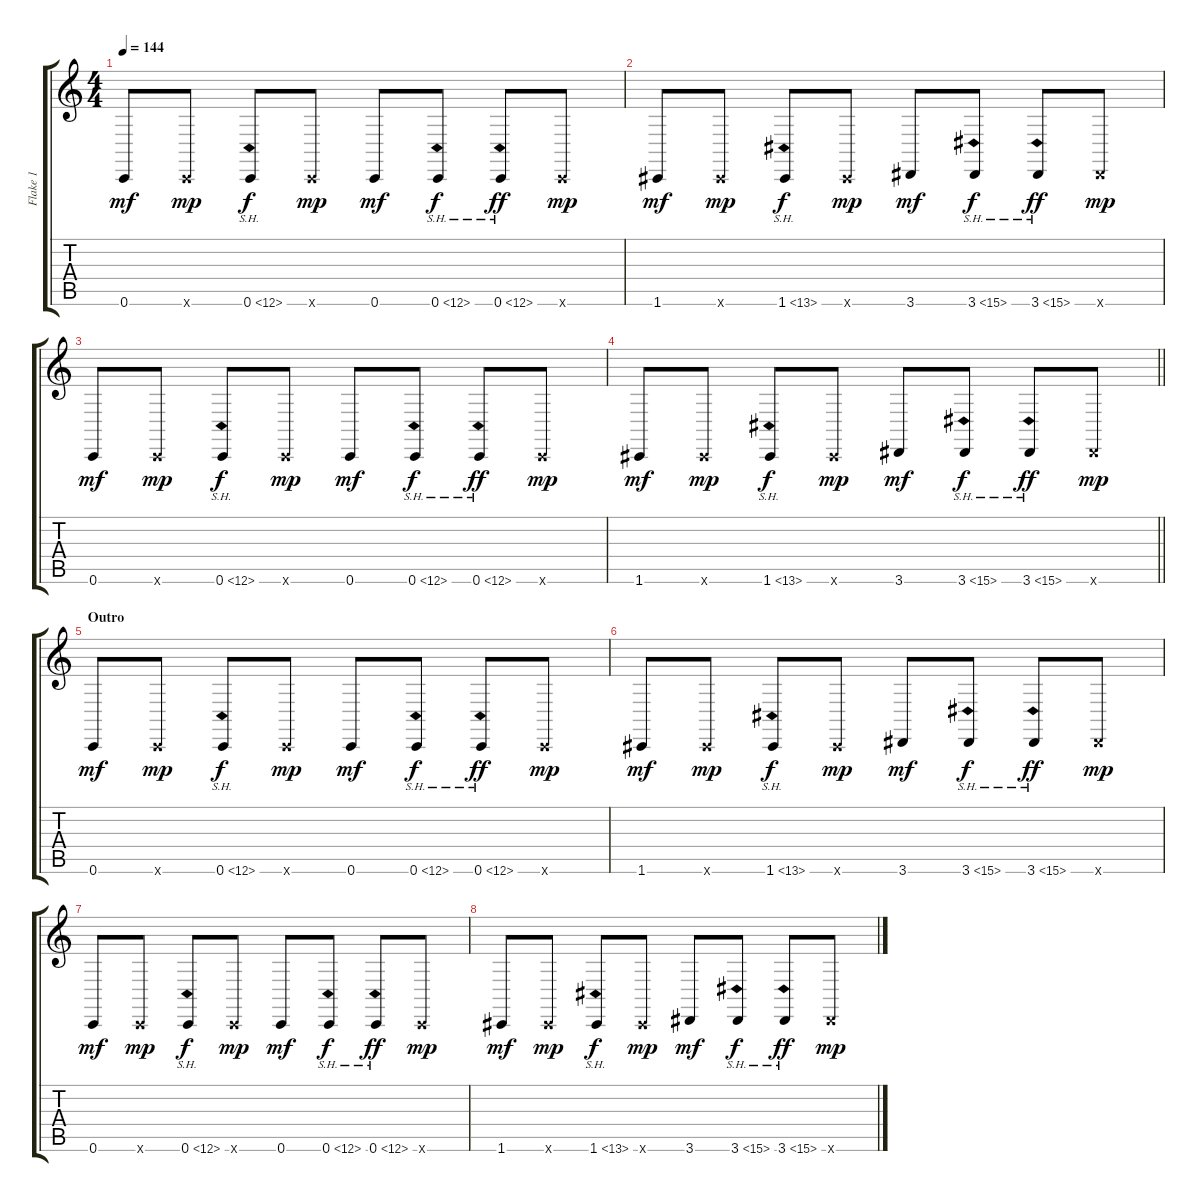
\track ("Flake 1" "Flake 1") {instrument lead8bassandlead}
\staff {score tabs}
\tuning (D4 A3 F3 C3 G2 C2) {hide}
\ts (4 4)
\tempo 144
\clef g2
\ks c
0.6.8{dy mf} 0.6{x}.8{dy mp} 0.6{sh 12}.8{dy f} 0.6{x}.8{dy mp} 0.6.8{dy mf} 0.6{sh 12}.8{dy f} 0.6{sh 12}.8{dy ff} 0.6{x}.8{dy mp} |
1.6.8{dy mf} 1.6{x}.8{dy mp} 1.6{sh 12}.8{dy f} 1.6{x}.8{dy mp} 3.6.8{dy mf} 3.6{sh 12}.8{dy f} 3.6{sh 12}.8{dy ff} 3.6{x}.8{dy mp} |
0.6.8{dy mf} 0.6{x}.8{dy mp} 0.6{sh 12}.8{dy f} 0.6{x}.8{dy mp} 0.6.8{dy mf} 0.6{sh 12}.8{dy f} 0.6{sh 12}.8{dy ff} 0.6{x}.8{dy mp} |
\barLineRight lightlight
1.6.8{dy mf} 1.6{x}.8{dy mp} 1.6{sh 12}.8{dy f} 1.6{x}.8{dy mp} 3.6.8{dy mf} 3.6{sh 12}.8{dy f} 3.6{sh 12}.8{dy ff} 3.6{x}.8{dy mp} |
\section ("" "Outro")
0.6.8{dy mf} 0.6{x}.8{dy mp} 0.6{sh 12}.8{dy f} 0.6{x}.8{dy mp} 0.6.8{dy mf} 0.6{sh 12}.8{dy f} 0.6{sh 12}.8{dy ff} 0.6{x}.8{dy mp} |
1.6.8{dy mf} 1.6{x}.8{dy mp} 1.6{sh 12}.8{dy f} 1.6{x}.8{dy mp} 3.6.8{dy mf} 3.6{sh 12}.8{dy f} 3.6{sh 12}.8{dy ff} 3.6{x}.8{dy mp} |
0.6.8{dy mf} 0.6{x}.8{dy mp} 0.6{sh 12}.8{dy f} 0.6{x}.8{dy mp} 0.6.8{dy mf} 0.6{sh 12}.8{dy f} 0.6{sh 12}.8{dy ff} 0.6{x}.8{dy mp} |
1.6.8{dy mf} 1.6{x}.8{dy mp} 1.6{sh 12}.8{dy f} 1.6{x}.8{dy mp} 3.6.8{dy mf} 3.6{sh 12}.8{dy f} 3.6{sh 12}.8{dy ff} 3.6{x}.8{dy mp}
